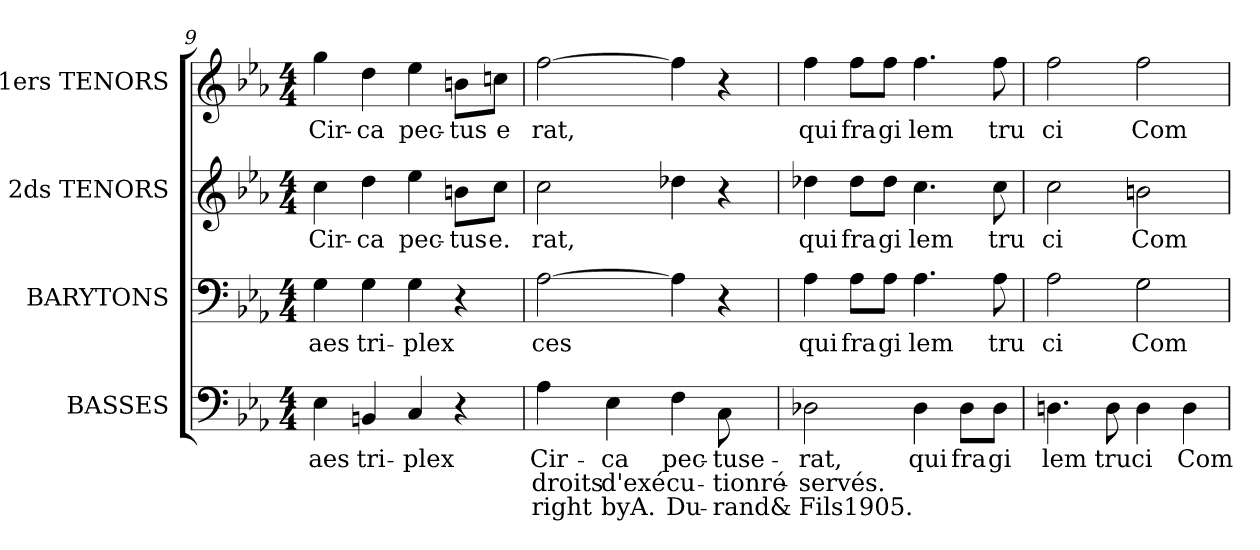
**kern	**text	**text	**text	**kern	**text	**kern	**text	**kern	**text
*part4	*part4	*part4	*part4	*part3	*part3	*part2	*part2	*part1	*part1
*staff4	*staff4	*staff4	*staff4	*staff3	*staff3	*staff2	*staff2	*staff1	*staff1
*I"BASSES	*	*	*	*I"BARYTONS	*	*I"2ds TENORS	*	*I"1ers TENORS	*
*I'BAS.	*	*	*	*I'BAR.	*	*	*	*	*
*clefF4	*	*	*	*clefF4	*	*clefG2	*	*clefG2	*
*k[b-e-a-]	*	*	*	*k[b-e-a-]	*	*k[b-e-a-]	*	*k[b-e-a-]	*
*M4/4	*	*	*	*M4/4	*	*M4/4	*	*M4/4	*
=9	=9	=9	=9	=9	=9	=9	=9	=9	=9
4E-i\	aes	.	.	4Gi\	aes	4cci\	Cir-	4ggi\	Cir-
4BBni/	tri-	.	.	4Gi\	tri-	4ddi\	ca	4ddi\	ca
4Ci/	plex	.	.	4Gi\	plex	4ee-i\	pec-	4ee-i\	pec-
4r	.	.	.	4r	.	8bni\L	tus	8bni\L	tus
.	.	.	.	.	.	8cci\J	e.	8ccni\J	e
!!LO:LB:g=z
=10	=10	=10	=10	=10	=10	=10	=10	=10	=10
4A-i\	Cir-	droits	right	[2A-i\	ces	2cci\	rat,	[2ffi\	rat,
4E-i\	ca	d'exé	byA.	.	.	.	.	.	.
4Fi\	pec-	cu-	Du-	4A-i\]	.	4dd-Xi\	.	4ffi\]	.
8Ci\	tuse-	tionré-	rand&	4r	.	4r	.	4r	.
8ryy	.	.	.	.	.	.	.	.	.
=11	=11	=11	=11	=11	=11	=11	=11	=11	=11
2D-Xi\	rat,	servés.	Fils1905.	4A-i\	qui	4dd-Xi\	qui	4ffi\	qui
.	.	.	.	8A-i\L	fra	8dd-i\L	fra	8ffi\L	fra
.	.	.	.	8A-i\J	gi	8dd-i\J	gi	8ffi\J	gi
4D-i\	qui	.	.	4.A-i\	lem	4.cci\	lem	4.ffi\	lem
8D-i\L	fra	.	.	.	.	.	.	.	.
8D-i\J	gi	.	.	8A-i\	tru	8cci\	tru	8ffi\	tru
=12	=12	=12	=12	=12	=12	=12	=12	=12	=12
4.Dni\	lem	.	.	2A-i\	ci	2cci\	ci	2ffi\	ci
8Di\	tru	.	.	.	.	.	.	.	.
4Di\	ci	.	.	2Gi\	Com-	2bni\	Com	2ffi\	Com-
4Di\	Com-	.	.	.	.	.	.	.	.
=	=	=	=	=	=	=	=	=	=
*-	*-	*-	*-	*-	*-	*-	*-	*-	*-
